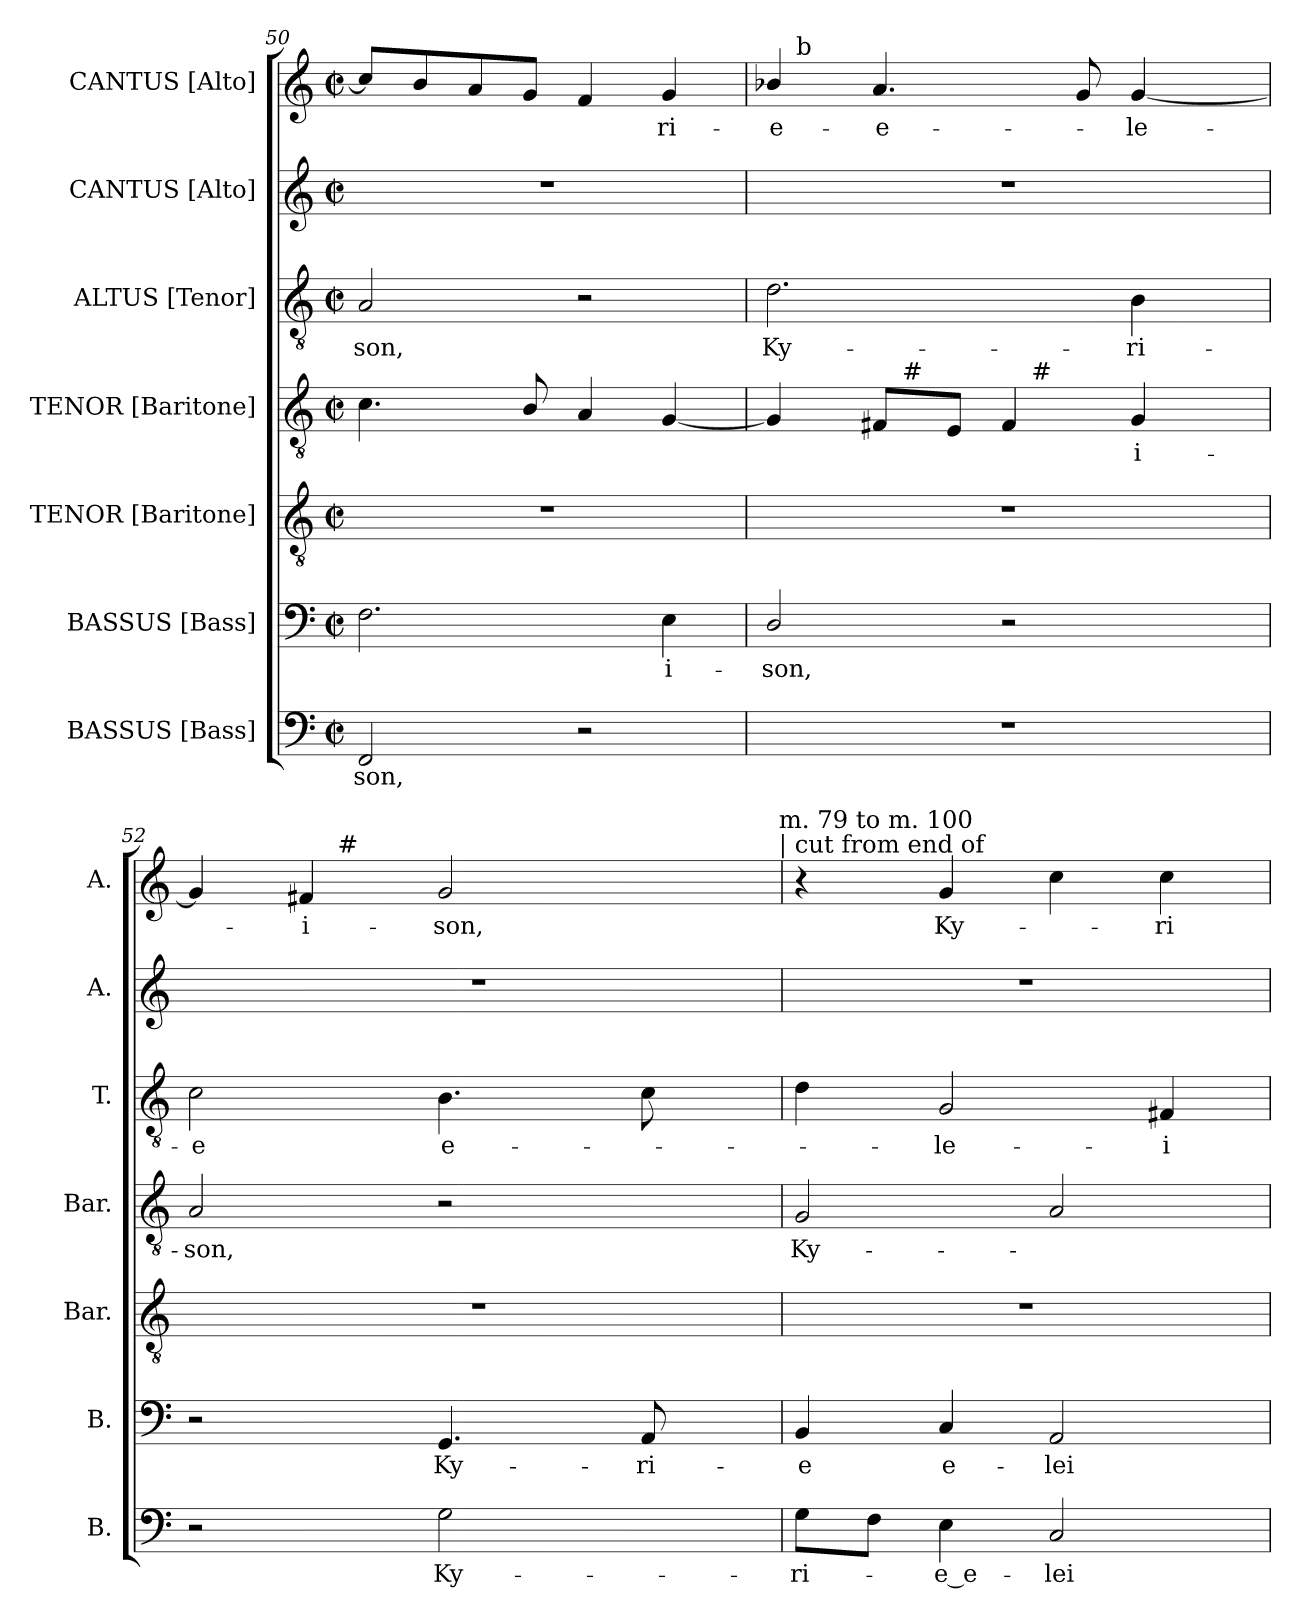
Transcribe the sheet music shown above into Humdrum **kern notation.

**kern	**text	**kern	**text	**kern	**kern	**text	**kern	**text	**kern	**kern	**text
*part7	*part7	*part6	*part6	*part5	*part4	*part4	*part3	*part3	*part2	*part1	*part1
*staff7	*staff7	*staff6	*staff6	*staff5	*staff4	*staff4	*staff3	*staff3	*staff2	*staff1	*staff1
*I"BASSUS [Bass]	*	*I"BASSUS [Bass]	*	*I"TENOR [Baritone]	*I"TENOR [Baritone]	*	*I"ALTUS [Tenor]	*	*I"CANTUS [Alto]	*I"CANTUS [Alto]	*
*I'B.	*	*I'B.	*	*I'Bar.	*I'Bar.	*	*I'T.	*	*I'A.	*I'A.	*
*clefF4	*	*clefF4	*	*clefGv2	*clefGv2	*	*clefGv2	*	*clefG2	*clefG2	*
*	*	*	*	*ITrd7c12	*ITrd7c12	*	*ITrd7c12	*	*	*	*
*k[]	*	*k[]	*	*k[]	*k[]	*	*k[]	*	*k[]	*k[]	*
*C:	*	*C:	*	*C:	*C:	*	*C:	*	*C:	*C:	*
*M2/2	*	*M2/2	*	*M2/2	*M2/2	*	*M2/2	*	*M2/2	*M2/2	*
*met(c|)	*	*met(c|)	*	*met(c|)	*met(c|)	*	*met(c|)	*	*met(c|)	*met(c|)	*
=50	=50	=50	=50	=50	=50	=50	=50	=50	=50	=50	=50
!	!LO:LY:b:color=#000000	!	!	!	!	!	!	!	!	!	!
!	!	!	!	!	!	!	!	!LO:LY:b:color=#000000	!	!	!
2FFi/	-son,	2.Fi\	.	1r	4.Ci\	.	2AAi/	-son,	1r	8cci/L]	.
.	.	.	.	.	.	.	.	.	.	8bi/	.
.	.	.	.	.	.	.	.	.	.	8ai/	.
.	.	.	.	.	8BBi/	.	.	.	.	8gi/J	.
2r	.	.	.	.	4AAi/	.	2r	.	.	4fi/	.
!	!	!	!LO:LY:b:color=#000000	!	!	!	!	!	!	!	!
!	!	!	!	!	!	!	!	!	!	!	!LO:LY:b:color=#000000
.	.	4Ei\	-i-	.	[<4GGi/	.	.	.	.	4gi/	-ri-
=51	=51	=51	=51	=51	=51	=51	=51	=51	=51	=51	=51
!	!	!	!LO:LY:b:color=#000000	!	!	!	!	!	!	!	!
!	!	!	!	!	!	!	!	!LO:LY:b:color=#000000	!	!	!
!	!	!	!	!	!	!	!	!	!	!	!LO:LY:b:color=#000000
*	*	*	*	*	*^	*	*	*	*	*^	*
*	*	*	*	*	*	*^	*	*	*	*	*	*	*
1r	.	2Di/	-son,	1r	4GGi/]	4ryy	2ryy	.	2.Di\	Ky-	1r	4b-i/	32ryy	-e-
.	.	.	.	.	.	.	.	.	.	.	.	.	256ryy	.
!	!	!	!	!	!	!	!	!	!	!	!	!	!LO:TX:a:t=b	!
.	.	.	.	.	.	.	.	.	.	.	.	.	2ryy	.
!	!	!	!	!	!	!	!	!	!	!	!	!	!	!LO:LY:b:color=#000000
.	.	.	.	.	8FF#i/L	32ryy	.	.	.	.	.	4.ai/	.	-e-
.	.	.	.	.	.	256ryy	.	.	.	.	.	.	.	.
!	!	!	!	!	!	!LO:TX:a:t=#	!	!	!	!	!	!	!	!
.	.	.	.	.	.	2ryy	.	.	.	.	.	.	.	.
.	.	.	.	.	8EEi/J	.	.	.	.	.	.	.	.	.
.	.	2r	.	.	4FF#i/	.	32ryy	.	.	.	.	.	.	.
.	.	.	.	.	.	.	256ryy	.	.	.	.	.	.	.
!	!	!	!	!	!	!	!LO:TX:a:t=#	!	!	!	!	!	!	!
.	.	.	.	.	.	.	4ryy	.	.	.	.	.	4ryy	.
.	.	.	.	.	.	.	.	.	.	.	.	8gi/	.	.
!	!	!	!	!	!	!	!	!LO:LY:b:color=#000000	!	!	!	!	!	!
!	!	!	!	!	!	!	!	!	!	!LO:LY:b:color=#000000	!	!	!	!
!	!	!	!	!	!	!	!	!	!	!	!	!	!	!LO:LY:b:color=#000000
.	.	.	.	.	4GGi/	.	.	-i-	4BBi\	-ri-	.	[<4gi/	.	-le-
.	.	.	.	.	.	8ryy	8ryy	.	.	.	.	.	8ryy	.
.	.	.	.	.	.	16ryy	16ryy	.	.	.	.	.	16ryy	.
.	.	.	.	.	.	64..ryy	64..ryy	.	.	.	.	.	64..ryy	.
*	*	*	*	*	*v	*v	*v	*	*	*	*	*v	*v	*
=52	=52	=52	=52	=52	=52	=52	=52	=52	=52	=52	=52
*	*	*	*	*	*^	*	*	*	*	*^	*
*	*	*	*	*	*	*^	*	*	*	*	*	*	*
!	!	!	!	!	!	!	!	!LO:LY:b:color=#000000	!	!	!	!	!	!
*	*	*	*	*	*v	*v	*v	*	*	*	*	*v	*v	*
*	*	*	*	*	*^	*	*	*	*	*^	*
*	*	*	*	*	*	*^	*	*	*	*	*	*	*
!	!	!	!	!	!	!	!	!	!	!LO:LY:b:color=#000000	!	!	!	!
*	*	*	*	*	*v	*v	*v	*	*	*	*	*	*^	*
2r	.	2r	.	1r	2AAi/	-son,	2Ci\	-e	1r	4gi/]	4ryy	2ryy	.
!	!	!	!	!	!	!	!	!	!	!	!	!	!LO:LY:b:color=#000000
.	.	.	.	.	.	.	.	.	.	4f#i/	32ryy	.	-i-
.	.	.	.	.	.	.	.	.	.	.	256ryy	.	.
!	!	!	!	!	!	!	!	!	!	!	!LO:TX:a:t=#	!	!
.	.	.	.	.	.	.	.	.	.	.	2ryy	.	.
!	!LO:LY:b:color=#000000	!	!	!	!	!	!	!	!	!	!	!	!
!	!	!	!LO:LY:b:color=#000000	!	!	!	!	!	!	!	!	!	!
!	!	!	!	!	!	!	!	!LO:LY:b:color=#000000	!	!	!	!	!
!	!	!	!	!	!	!	!	!	!	!	!	!	!LO:LY:b:color=#000000
2Gi\	Ky-	4.GGi/	Ky-	.	2r	.	4.BBi\	e-	.	2gi/	.	4ryy	-son,
.	.	.	.	.	.	.	.	.	.	.	.	8ryy	.
.	.	.	.	.	.	.	.	.	.	.	8ryy	.	.
!	!	!	!LO:LY:b:color=#000000	!	!	!	!	!	!	!	!	!	!
.	.	8AAi/	-ri-	.	.	.	8Ci\	.	.	.	.	16ryy	.
.	.	.	.	.	.	.	.	.	.	.	16ryy	.	.
.	.	.	.	.	.	.	.	.	.	.	.	32ryy	.
.	.	.	.	.	.	.	.	.	.	.	.	64ryy	.
.	.	.	.	.	.	.	.	.	.	.	64..ryy	.	.
.	.	.	.	.	.	.	.	.	.	.	.	128...ryy	.
!	!	!	!	!	!	!	!	!	!	!	!	!LO:TX:a:t=| cut from end of	!
!	!	!	!	!	!	!	!	!	!	!	!	!LO:TX:t=m. 79 to m. 100	!
.	.	.	.	.	.	.	.	.	.	.	.	1024ryy	.
*	*	*	*	*	*	*	*	*	*	*v	*v	*v	*
=53	=53	=53	=53	=53	=53	=53	=53	=53	=53	=53	=53
*	*	*	*	*	*	*	*	*	*	*^	*
*	*	*	*	*	*	*	*	*	*	*	*^	*
!	!LO:LY:b:color=#000000	!	!	!	!	!	!	!	!	!	!	!	!
*	*	*	*	*	*	*	*	*	*	*v	*v	*v	*
*	*	*	*	*	*	*	*	*	*	*^	*
*	*	*	*	*	*	*	*	*	*	*	*^	*
!	!	!	!LO:LY:b:color=#000000	!	!	!	!	!	!	!	!	!	!
*	*	*	*	*	*	*	*	*	*	*v	*v	*v	*
*	*	*	*	*	*	*	*	*	*	*^	*
*	*	*	*	*	*	*	*	*	*	*	*^	*
!	!	!	!	!	!	!LO:LY:b:color=#000000	!	!	!	!	!	!	!
*	*	*	*	*	*	*	*	*	*	*v	*v	*v	*
8Gi\L	-ri-	4BBi/	-e	1r	2GGi/	Ky-	4Di\	.	1r	4r	.
8Fi\J	.	.	.	.	.	.	.	.	.	.	.
!	!LO:LY:b:color=#000000	!	!	!	!	!	!	!	!	!	!
!	!	!	!LO:LY:b:color=#000000	!	!	!	!	!	!	!	!
!	!	!	!	!	!	!	!	!LO:LY:b:color=#000000	!	!	!
!	!	!	!	!	!	!	!	!	!	!	!LO:LY:b:color=#000000
4Ei\	-e_e-	4Ci/	e-	.	.	.	2GGi/	-le-	.	4gi/	Ky-
!	!LO:LY:b:color=#000000	!	!	!	!	!	!	!	!	!	!
!	!	!	!LO:LY:b:color=#000000	!	!	!	!	!	!	!	!
2Ci/	-lei-	2AAi/	-lei-	.	2AAi/	.	.	.	.	4cci\	.
!	!	!	!	!	!	!	!	!LO:LY:b:color=#000000	!	!	!
!	!	!	!	!	!	!	!	!	!	!	!LO:LY:b:color=#000000
.	.	.	.	.	.	.	4FF#Xi/	-i-	.	4cci\	-ri-
=	=	=	=	=	=	=	=	=	=	=	=
*-	*-	*-	*-	*-	*-	*-	*-	*-	*-	*-	*-
